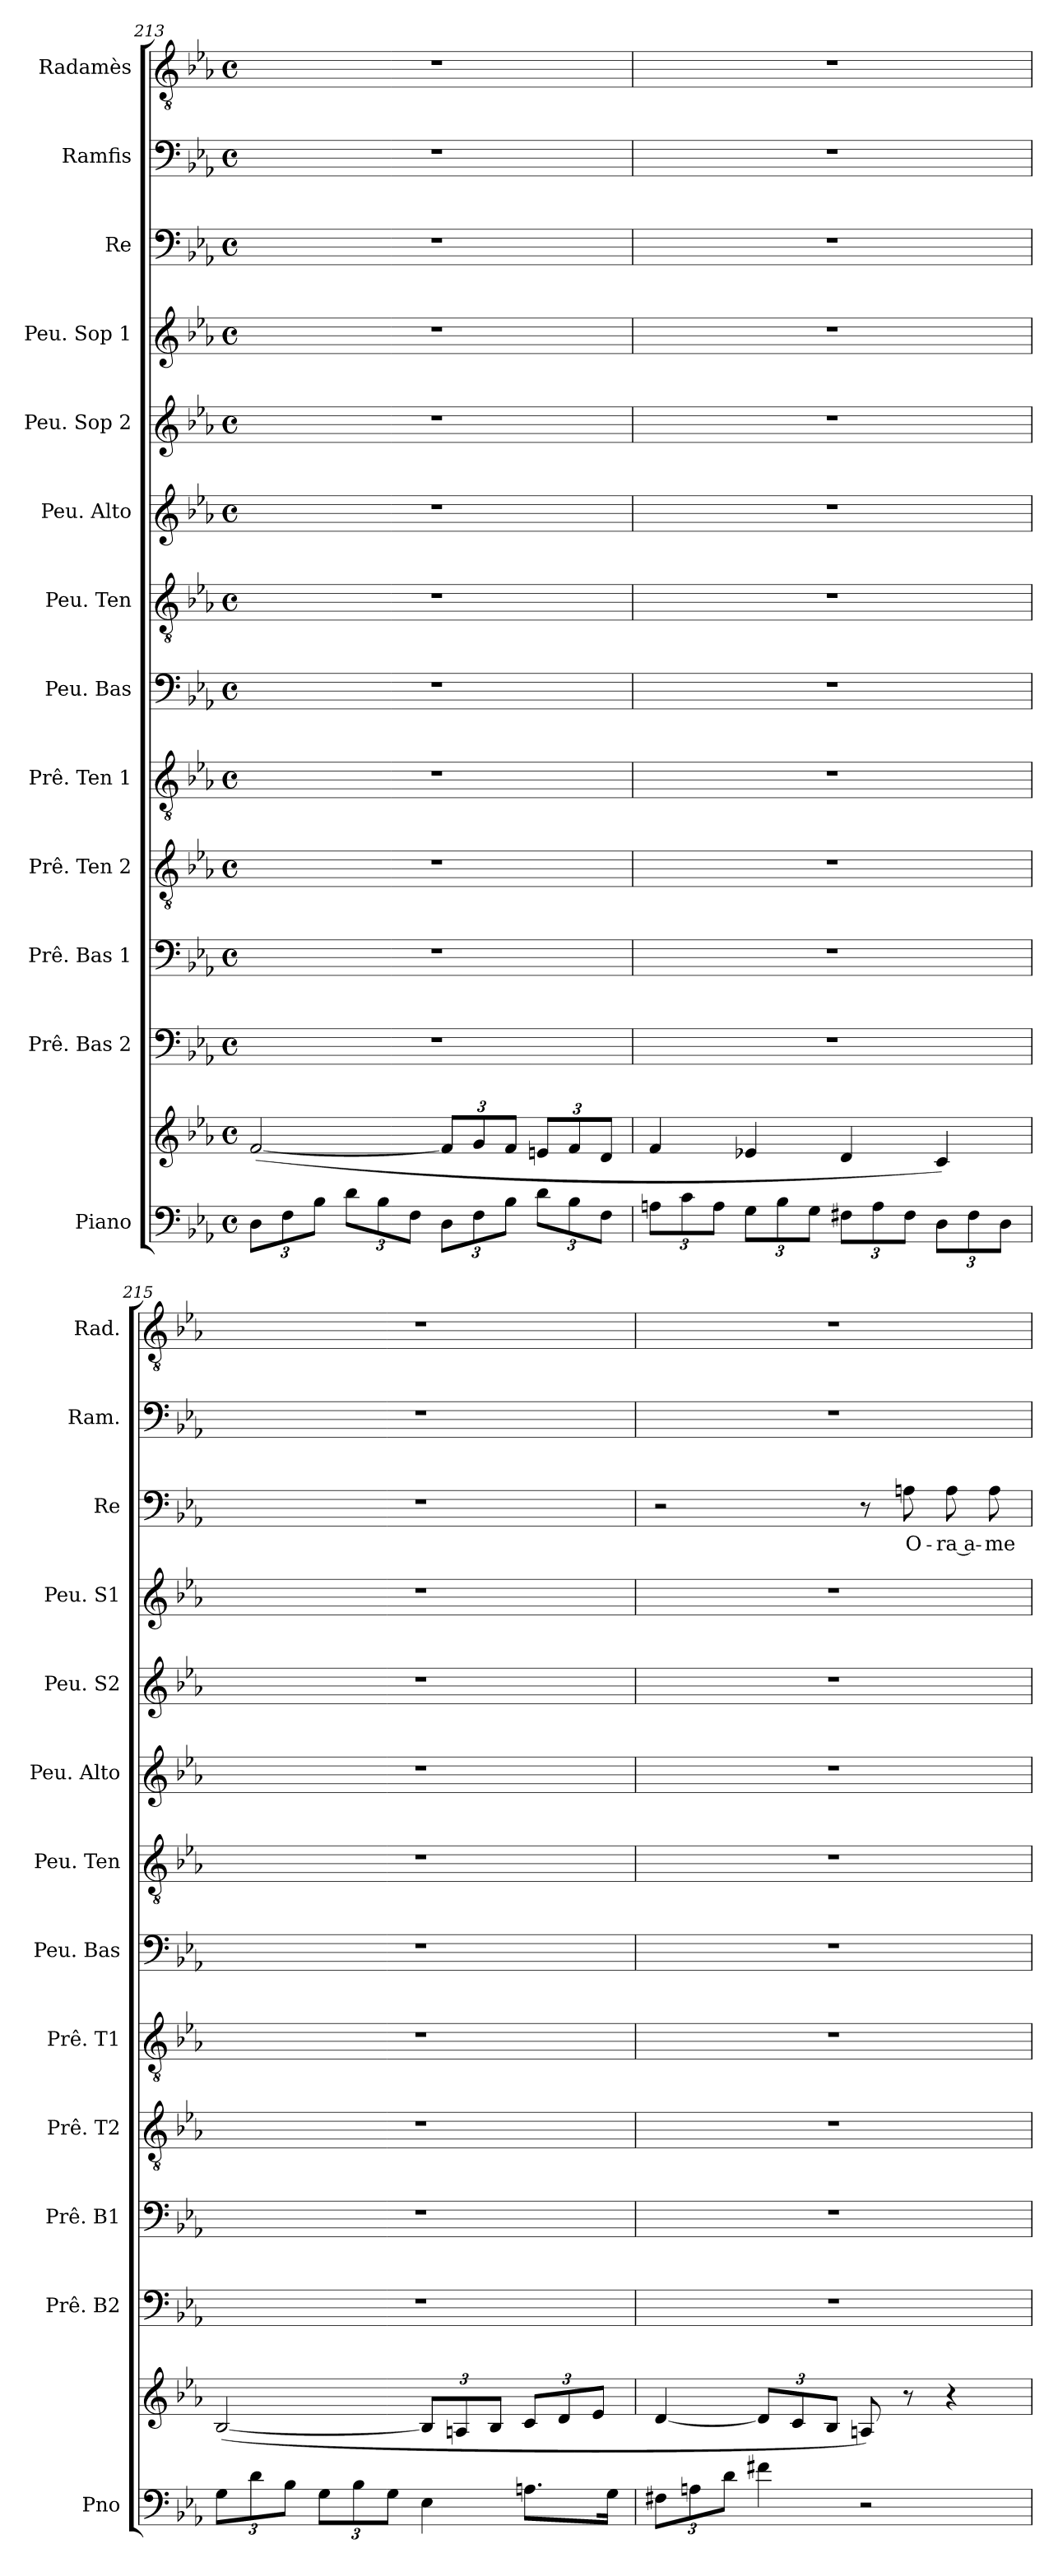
**kern	**kern	**kern	**kern	**kern	**kern	**kern	**kern	**kern	**kern	**kern	**kern	**text	**kern	**kern
*part13	*part13	*part12	*part11	*part10	*part9	*part8	*part7	*part6	*part5	*part4	*part3	*part3	*part2	*part1
*staff14	*staff13	*staff12	*staff11	*staff10	*staff9	*staff8	*staff7	*staff6	*staff5	*staff4	*staff3	*staff3	*staff2	*staff1
*I"Piano	*	*I"Prê. Bas 2	*I"Prê. Bas 1	*I"Prê. Ten 2	*I"Prê. Ten 1	*I"Peu. Bas	*I"Peu. Ten	*I"Peu. Alto	*I"Peu. Sop 2	*I"Peu. Sop 1	*I"Re	*	*I"Ramfis	*I"Radamès
*I'Pno	*	*I'Prê. B2	*I'Prê. B1	*I'Prê. T2	*I'Prê. T1	*I'Peu. Bas	*I'Peu. Ten	*I'Peu. Alto	*I'Peu. S2	*I'Peu. S1	*I'Re	*	*I'Ram.	*I'Rad.
!!LO:PB:g=z
*clefF4	*clefG2	*clefF4	*clefF4	*clefGv2	*clefGv2	*clefF4	*clefGv2	*clefG2	*clefG2	*clefG2	*clefF4	*	*clefF4	*clefGv2
*k[b-e-a-]	*k[b-e-a-]	*k[b-e-a-]	*k[b-e-a-]	*k[b-e-a-]	*k[b-e-a-]	*k[b-e-a-]	*k[b-e-a-]	*k[b-e-a-]	*k[b-e-a-]	*k[b-e-a-]	*k[b-e-a-]	*	*k[b-e-a-]	*k[b-e-a-]
*M4/4	*M4/4	*M4/4	*M4/4	*M4/4	*M4/4	*M4/4	*M4/4	*M4/4	*M4/4	*M4/4	*M4/4	*	*M4/4	*M4/4
*met(c)	*met(c)	*met(c)	*met(c)	*met(c)	*met(c)	*met(c)	*met(c)	*met(c)	*met(c)	*met(c)	*met(c)	*	*met(c)	*met(c)
*Xbrackettup	*	*	*	*	*	*	*	*	*	*	*	*	*	*
=213	=213	=213	=213	=213	=213	=213	=213	=213	=213	=213	=213	=213	=213	=213
12D\L	(>[2f/	1r	1r	1r	1r	1r	1r	1r	1r	1r	1r	.	1r	1r
12F\	.	.	.	.	.	.	.	.	.	.	.	.	.	.
12B-\J	.	.	.	.	.	.	.	.	.	.	.	.	.	.
12d\L	.	.	.	.	.	.	.	.	.	.	.	.	.	.
12B-\	.	.	.	.	.	.	.	.	.	.	.	.	.	.
12F\J	.	.	.	.	.	.	.	.	.	.	.	.	.	.
*	*Xbrackettup	*	*	*	*	*	*	*	*	*	*	*	*	*
12D\L	12f/L]	.	.	.	.	.	.	.	.	.	.	.	.	.
12F\	12g/	.	.	.	.	.	.	.	.	.	.	.	.	.
12B-\J	12f/J	.	.	.	.	.	.	.	.	.	.	.	.	.
12d\L	12en/L	.	.	.	.	.	.	.	.	.	.	.	.	.
12B-\	12f/	.	.	.	.	.	.	.	.	.	.	.	.	.
12F\J	12d/J	.	.	.	.	.	.	.	.	.	.	.	.	.
=214	=214	=214	=214	=214	=214	=214	=214	=214	=214	=214	=214	=214	=214	=214
12An\L	4f/	1r	1r	1r	1r	1r	1r	1r	1r	1r	1r	.	1r	1r
12c\	.	.	.	.	.	.	.	.	.	.	.	.	.	.
12A\J	.	.	.	.	.	.	.	.	.	.	.	.	.	.
12G\L	4e-X/	.	.	.	.	.	.	.	.	.	.	.	.	.
12B-\	.	.	.	.	.	.	.	.	.	.	.	.	.	.
12G\J	.	.	.	.	.	.	.	.	.	.	.	.	.	.
12F#X\L	4d/	.	.	.	.	.	.	.	.	.	.	.	.	.
12A\	.	.	.	.	.	.	.	.	.	.	.	.	.	.
12F#\J	.	.	.	.	.	.	.	.	.	.	.	.	.	.
12D\L	4c/)	.	.	.	.	.	.	.	.	.	.	.	.	.
12F#\	.	.	.	.	.	.	.	.	.	.	.	.	.	.
12D\J	.	.	.	.	.	.	.	.	.	.	.	.	.	.
=215	=215	=215	=215	=215	=215	=215	=215	=215	=215	=215	=215	=215	=215	=215
12G\L	(>[2B-/	1r	1r	1r	1r	1r	1r	1r	1r	1r	1r	.	1r	1r
12d\	.	.	.	.	.	.	.	.	.	.	.	.	.	.
12B-\J	.	.	.	.	.	.	.	.	.	.	.	.	.	.
12G\L	.	.	.	.	.	.	.	.	.	.	.	.	.	.
12B-\	.	.	.	.	.	.	.	.	.	.	.	.	.	.
12G\J	.	.	.	.	.	.	.	.	.	.	.	.	.	.
4E-\	12B-/L]	.	.	.	.	.	.	.	.	.	.	.	.	.
.	12An/	.	.	.	.	.	.	.	.	.	.	.	.	.
.	12B-/J	.	.	.	.	.	.	.	.	.	.	.	.	.
8.An\L	12c/L	.	.	.	.	.	.	.	.	.	.	.	.	.
.	12d/	.	.	.	.	.	.	.	.	.	.	.	.	.
.	12e-/J	.	.	.	.	.	.	.	.	.	.	.	.	.
16G\Jk	.	.	.	.	.	.	.	.	.	.	.	.	.	.
=216	=216	=216	=216	=216	=216	=216	=216	=216	=216	=216	=216	=216	=216	=216
12F#X\L	[4d/	1r	1r	1r	1r	1r	1r	1r	1r	1r	2r	.	1r	1r
12An\	.	.	.	.	.	.	.	.	.	.	.	.	.	.
12d\J	.	.	.	.	.	.	.	.	.	.	.	.	.	.
4f#X\	12d/L]	.	.	.	.	.	.	.	.	.	.	.	.	.
.	12c/	.	.	.	.	.	.	.	.	.	.	.	.	.
.	12B-/J	.	.	.	.	.	.	.	.	.	.	.	.	.
2r	8An/)	.	.	.	.	.	.	.	.	.	8r	.	.	.
!	!	!	!	!	!	!	!	!	!	!	!	!LO:LY:b:color=#0055FF	!	!
.	8r	.	.	.	.	.	.	.	.	.	8An\	O-	.	.
!	!	!	!	!	!	!	!	!	!	!	!	!LO:LY:b:color=#0055FF	!	!
.	4r	.	.	.	.	.	.	.	.	.	8A\	-ra a-	.	.
!	!	!	!	!	!	!	!	!	!	!	!	!LO:LY:b:color=#0055FF	!	!
.	.	.	.	.	.	.	.	.	.	.	8A\	-me	.	.
=	=	=	=	=	=	=	=	=	=	=	=	=	=	=
*-	*-	*-	*-	*-	*-	*-	*-	*-	*-	*-	*-	*-	*-	*-
